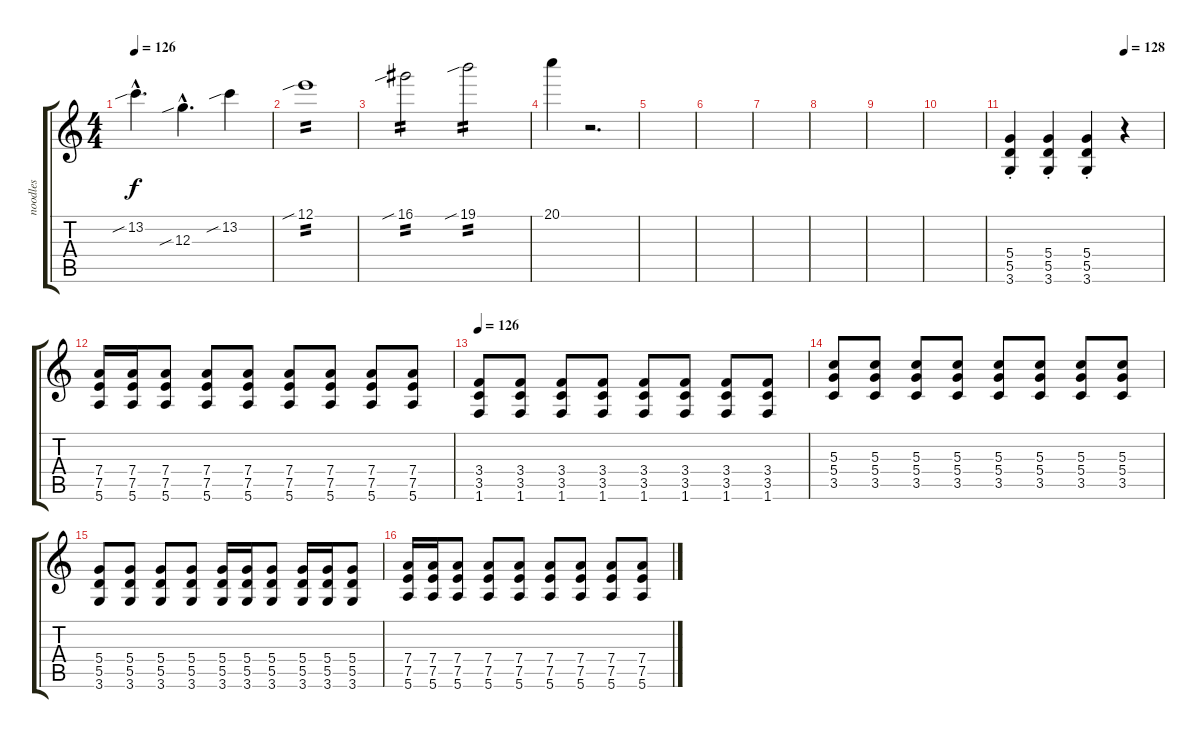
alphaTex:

\track ("noodles" "noodles") {instrument distortionguitar}
\staff {score tabs}
\tuning (E4 B3 G3 D3 A2 E2) {hide}
\ts (4 4)
\tempo 126
\clef g2
\ks c
13.2{sib hac}.4{d dy f} 12.3{sib hac}.4{d} 13.2{sib}.4 |
12.1{sib}.1{tp 2} |
16.1{sib}.2{tp 2} 19.1{sib}.2{tp 2} |
20.1.4 r.2{d} |
|
|
|
|
|
|
\tempo (128 0.75)
(5.4{st} 5.5{st} 3.6{st}).4{instrument distortionguitar} (5.4{st} 5.5{st} 3.6{st}).4 (5.4{st} 5.5{st} 3.6{st}).4 r.4 |
(7.4 7.5 5.6).16 (7.4 7.5 5.6).16 (7.4 7.5 5.6).8 (7.4 7.5 5.6).8 (7.4 7.5 5.6).8 (7.4 7.5 5.6).8 (7.4 7.5 5.6).8 (7.4 7.5 5.6).8 (7.4 7.5 5.6).8 |
\tempo 126
(3.4 3.5 1.6).8 (3.4 3.5 1.6).8 (3.4 3.5 1.6).8 (3.4 3.5 1.6).8 (3.4 3.5 1.6).8 (3.4 3.5 1.6).8 (3.4 3.5 1.6).8 (3.4 3.5 1.6).8 |
(5.3 5.4 3.5).8 (5.3 5.4 3.5).8 (5.3 5.4 3.5).8 (5.3 5.4 3.5).8 (5.3 5.4 3.5).8 (5.3 5.4 3.5).8 (5.3 5.4 3.5).8 (5.3 5.4 3.5).8 |
(5.4 5.5 3.6).8 (5.4 5.5 3.6).8 (5.4 5.5 3.6).8 (5.4 5.5 3.6).8 (5.4 5.5 3.6).16 (5.4 5.5 3.6).16 (5.4 5.5 3.6).8 (5.4 5.5 3.6).16 (5.4 5.5 3.6).16 (5.4 5.5 3.6).8 |
(7.4 7.5 5.6).16 (7.4 7.5 5.6).16 (7.4 7.5 5.6).8 (7.4 7.5 5.6).8 (7.4 7.5 5.6).8 (7.4 7.5 5.6).8 (7.4 7.5 5.6).8 (7.4 7.5 5.6).8 (7.4 7.5 5.6).8
